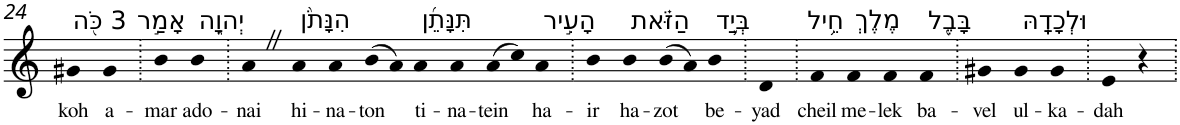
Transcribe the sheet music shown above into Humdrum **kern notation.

**kern	**text
*part1	*part1
*staff1	*staff1
*I"Piano	*
*I'Pno	*
!!LO:PB:g=z
*clefG2	*
*k[]	*
=24	=24
!LO:TX:a:t=3 כֹּ֖ה	!
!	!LO:LY:b
4g#X	koh
!LO:TX:a:t=אָמַ֣ר	!
!	!LO:LY:b
4g#	a-
=25.	=25.
!	!LO:LY:b
4b	-mar
!LO:TX:a:t=יְהוָ֑ה	!
!	!LO:LY:b
4b	ado-
=26.	=26.
!	!LO:LY:b
4aZ	-nai
!LO:TX:a:t=הִנָּתֹ֨ן	!
!	!LO:LY:b
4a	hi-
!	!LO:LY:b
4a	-na-
!	!LO:LY:b
(>8b	-ton
8a)	.
!LO:TX:a:t=תִּנָּתֵ֜ן	!
!	!LO:LY:b
4a	ti-
!	!LO:LY:b
4a	-na-
!	!LO:LY:b
(>8a	-tein
8cc)	.
!LO:TX:a:t=הָעִ֣יר	!
!	!LO:LY:b
4a	ha-
=27.	=27.
!	!LO:LY:b
4b	-ir
!LO:TX:a:t=הַזֹּ֗את	!
!	!LO:LY:b
4b	ha-
!	!LO:LY:b
(>8b	-zot
8a)	.
!LO:TX:a:t=בְּיַ֛ד	!
!	!LO:LY:b
4b	be-
=28.	=28.
!	!LO:LY:b
4d	-yad
=29.	=29.
!LO:TX:a:t=חֵ֥יל	!
!	!LO:LY:b
4f	cheil
!LO:TX:a:t=מֶלֶךְ	!
!	!LO:LY:b
4f	me-
!	!LO:LY:b
4f	-lek
!LO:TX:a:t=בָּבֶ֖ל	!
!	!LO:LY:b
4f	ba-
=30.	=30.
!	!LO:LY:b
4g#X	-vel
!LO:TX:a:t=וּלְכָדָֽהּ	!
!	!LO:LY:b
4g#	ul-
!	!LO:LY:b
4g#	-ka-
=31.	=31.
!	!LO:LY:b
4e	-dah
4r	.
=.	=.
*-	*-
